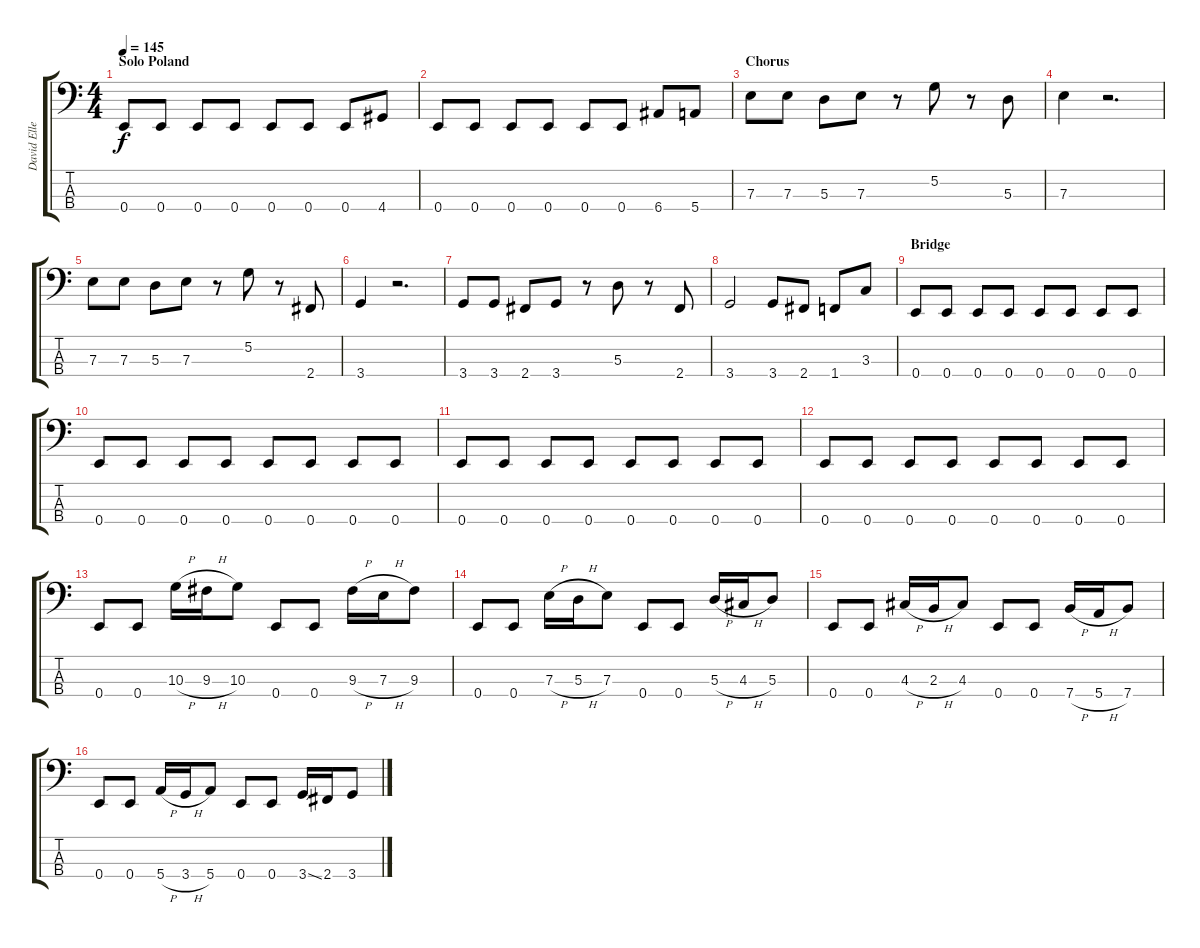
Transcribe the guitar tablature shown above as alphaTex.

\track ("David Ellefson (Bass)" "David Elle") {instrument electricguitarjazz}
\staff {score tabs}
\tuning (G2 D2 A1 E1) {hide}
\ts (4 4)
\section ("" "Solo Poland")
\tempo 145
\clef f4
\ks c
0.4.8{dy f} 0.4.8 0.4.8 0.4.8 0.4.8 0.4.8 0.4.8 4.4.8 |
0.4.8 0.4.8 0.4.8 0.4.8 0.4.8 0.4.8 6.4.8 5.4.8 |
\section ("" "Chorus")
7.3.8 7.3.8 5.3.8 7.3.8 r.8 5.2.8 r.8 5.3.8 |
7.3.4 r.2{d} |
7.3.8 7.3.8 5.3.8 7.3.8 r.8 5.2.8 r.8 2.4.8 |
3.4.4 r.2{d} |
3.4.8 3.4.8 2.4.8 3.4.8 r.8 5.3.8 r.8 2.4.8 |
3.4.2 3.4.8 2.4.8 1.4.8 3.3.8 |
\section ("" "Bridge")
0.4.8 0.4.8 0.4.8 0.4.8 0.4.8 0.4.8 0.4.8 0.4.8 |
0.4.8 0.4.8 0.4.8 0.4.8 0.4.8 0.4.8 0.4.8 0.4.8 |
0.4.8 0.4.8 0.4.8 0.4.8 0.4.8 0.4.8 0.4.8 0.4.8 |
0.4.8 0.4.8 0.4.8 0.4.8 0.4.8 0.4.8 0.4.8 0.4.8 |
0.4.8 0.4.8 10.3{h}.16 9.3{h}.16 10.3.8 0.4.8 0.4.8 9.3{h}.16 7.3{h}.16 9.3.8 |
0.4.8 0.4.8 7.3{h}.16 5.3{h}.16 7.3.8 0.4.8 0.4.8 5.3{h}.16 4.3{h}.16 5.3.8 |
0.4.8 0.4.8 4.3{h}.16 2.3{h}.16 4.3.8 0.4.8 0.4.8 7.4{h}.16 5.4{h}.16 7.4.8 |
0.4.8 0.4.8 5.4{h}.16 3.4{h}.16 5.4.8 0.4.8 0.4.8 3.4{ss}.16 2.4.16 3.4.8
